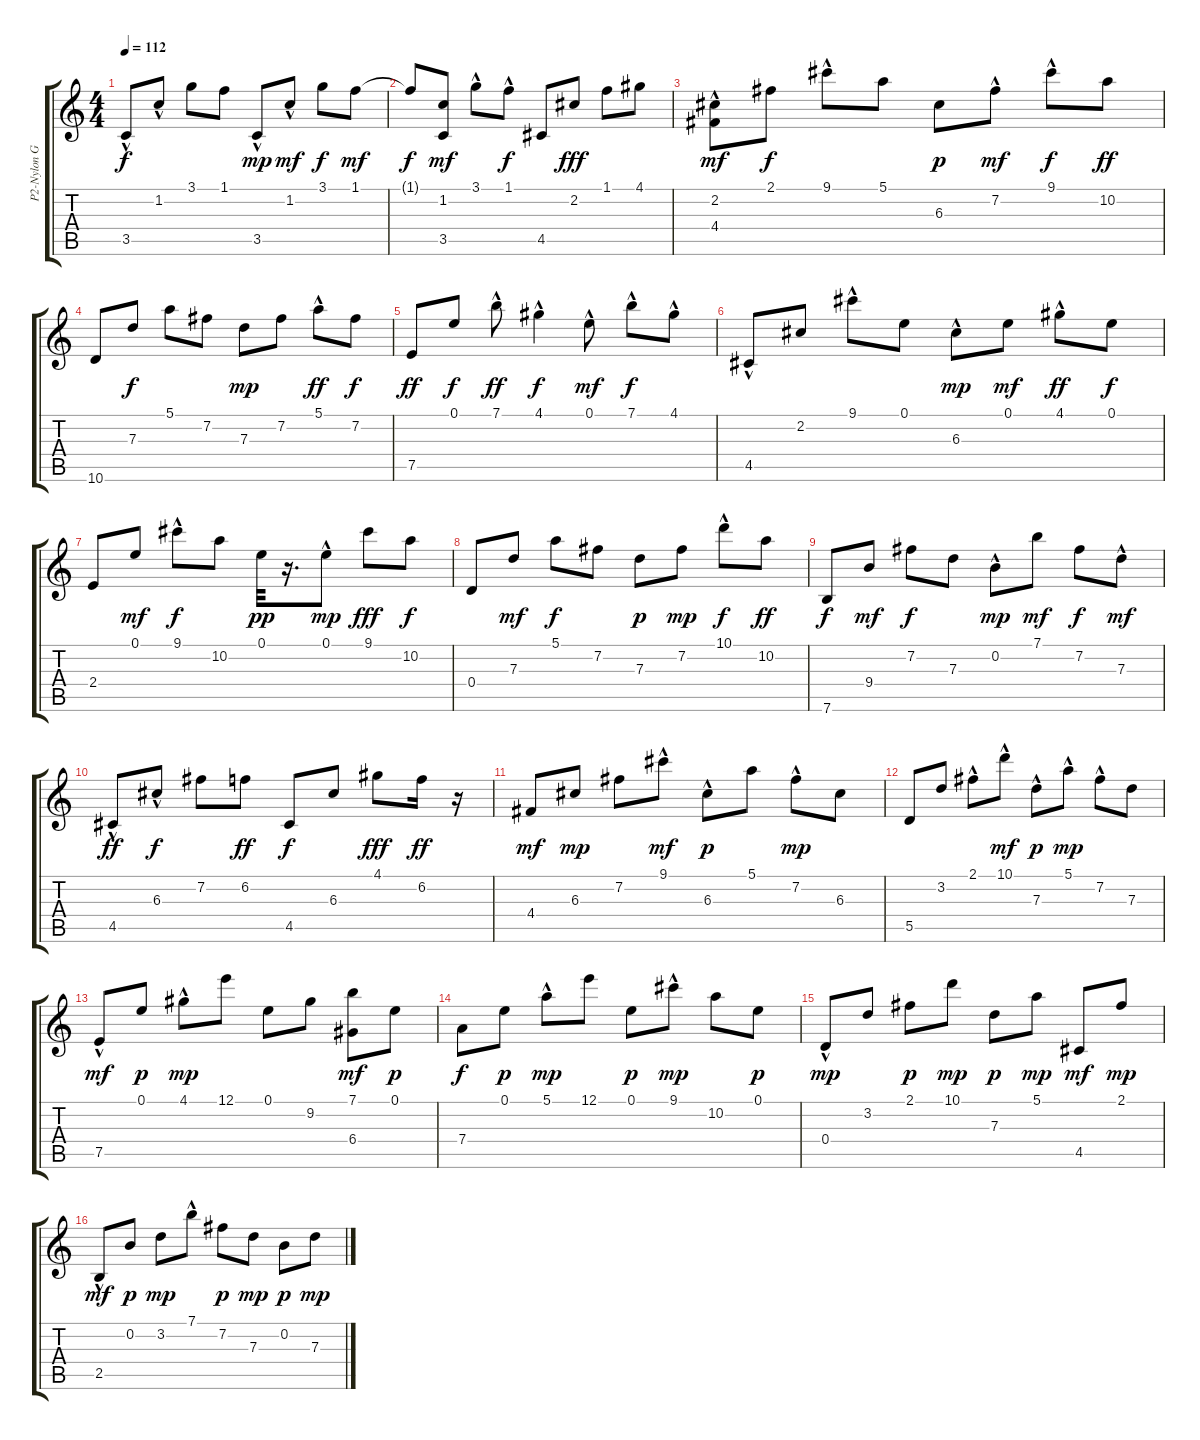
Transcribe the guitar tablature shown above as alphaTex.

\track ("P2-Nylon Guitar" "P2-Nylon G") {instrument acousticguitarnylon}
\staff {score tabs}
\tuning (E4 B3 G3 D3 A2 E2) {hide}
\ts (4 4)
\tempo 112
\clef g2
\ks c
3.5{hac}.8{dy f} 1.2{hac}.8 3.1.8 1.1.8 3.5{hac}.8{dy mp} 1.2{hac}.8{dy mf} 3.1.8{dy f} 1.1.8{dy mf} |
1.1{t}.8{dy f} (1.2 3.5).8{dy mf} 3.1{hac}.8 1.1{hac}.8{dy f} 4.5.8 2.2.8{dy fff} 1.1.8 4.1.8 |
(2.2{hac} 4.4).8{dy mf} 2.1.8{dy f} 9.1{hac}.8 5.1.8 6.3.8{dy p} 7.2{hac}.8{dy mf} 9.1{hac}.8{dy f} 10.2.8{dy ff} |
10.6.8 7.3.8{dy f} 5.1.8 7.2.8 7.3.8{dy mp} 7.2.8 5.1{hac}.8{dy ff} 7.2.8{dy f} |
7.5.8{dy ff} 0.1.8{dy f} 7.1{hac}.8{dy ff} 4.1{hac}.4{dy f} 0.1{hac}.8{dy mf} 7.1{hac}.8{dy f} 4.1{hac}.8 |
4.5{hac}.8 2.2.8 9.1{hac}.8 0.1.8 6.3{hac}.8{dy mp} 0.1.8{dy mf} 4.1{hac}.8{dy ff} 0.1.8{dy f} |
2.4.8 0.1.8{dy mf} 9.1{hac}.8{dy f} 10.2.8 0.1.32{dy pp} r.16{d} 0.1{hac}.8{dy mp} 9.1.8{dy fff} 10.2.8{dy f} |
0.4.8 7.3.8{dy mf} 5.1.8{dy f} 7.2.8 7.3.8{dy p} 7.2.8{dy mp} 10.1{hac}.8{dy f} 10.2.8{dy ff} |
7.6.8{dy f} 9.4.8{dy mf} 7.2.8{dy f} 7.3.8 0.2{hac}.8{dy mp} 7.1.8{dy mf} 7.2.8{dy f} 7.3{hac}.8{dy mf} |
4.5{hac}.8{dy ff} 6.3{hac}.8{dy f} 7.2.8 6.2.8{dy ff} 4.5.8{dy f} 6.3.8 4.1.8{dy fff} 6.2.16{dy ff} r.16 |
4.4.8{dy mf} 6.3.8{dy mp} 7.2.8 9.1{hac}.8{dy mf} 6.3{hac}.8{dy p} 5.1.8 7.2{hac}.8{dy mp} 6.3.8 |
5.5.8 3.2.8 2.1{hac}.8 10.1{hac}.8{dy mf} 7.3{hac}.8{dy p} 5.1{hac}.8{dy mp} 7.2{hac}.8 7.3.8 |
7.5{hac}.8{dy mf} 0.1.8{dy p} 4.1{hac}.8{dy mp} 12.1.8 0.1.8 9.2.8 (7.1 6.4).8{dy mf} 0.1.8{dy p} |
7.4.8{dy f} 0.1.8{dy p} 5.1{hac}.8{dy mp} 12.1.8 0.1.8{dy p} 9.1{hac}.8{dy mp} 10.2.8 0.1.8{dy p} |
0.4{hac}.8{dy mp} 3.2.8 2.1.8{dy p} 10.1.8{dy mp} 7.3.8{dy p} 5.1.8{dy mp} 4.5.8{dy mf} 2.1.8{dy mp} |
2.5{hac}.8{dy mf} 0.2.8{dy p} 3.2.8{dy mp} 7.1{hac}.8 7.2.8{dy p} 7.3.8{dy mp} 0.2.8{dy p} 7.3.8{dy mp}
